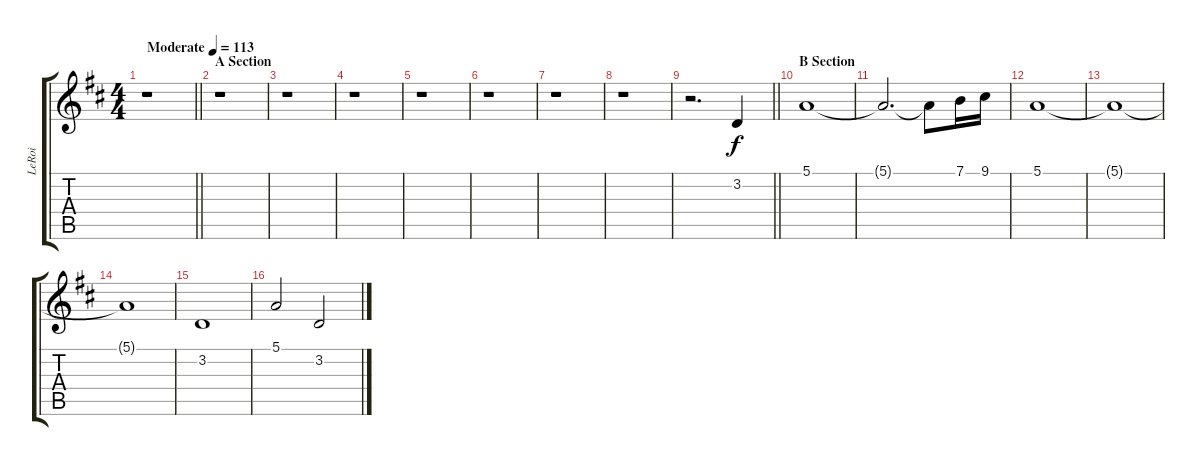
\track ("LeRoi" "LeRoi") {instrument sopranosax bank 255}
\staff {score tabs}
\tuning (E4 B3 G3 D3 A2 E2) {hide}
\ts (4 4)
\tempo (113 "Moderate")
\clef g2
\barLineRight lightlight
\ks d
r.1{dy f instrument sopranosax} |
\section ("" "A Section")
r.1 |
r.1 |
r.1 |
r.1 |
r.1 |
r.1 |
r.1 |
\barLineRight lightlight
r.2{d} 3.2.4 |
\section ("" "B Section")
5.1.1 |
5.1{t}.2{d} 5.1{t}.8 7.1.16 9.1.16 |
5.1.1 |
5.1{t}.1 |
5.1{t}.1 |
3.2.1 |
5.1.2 3.2.2
